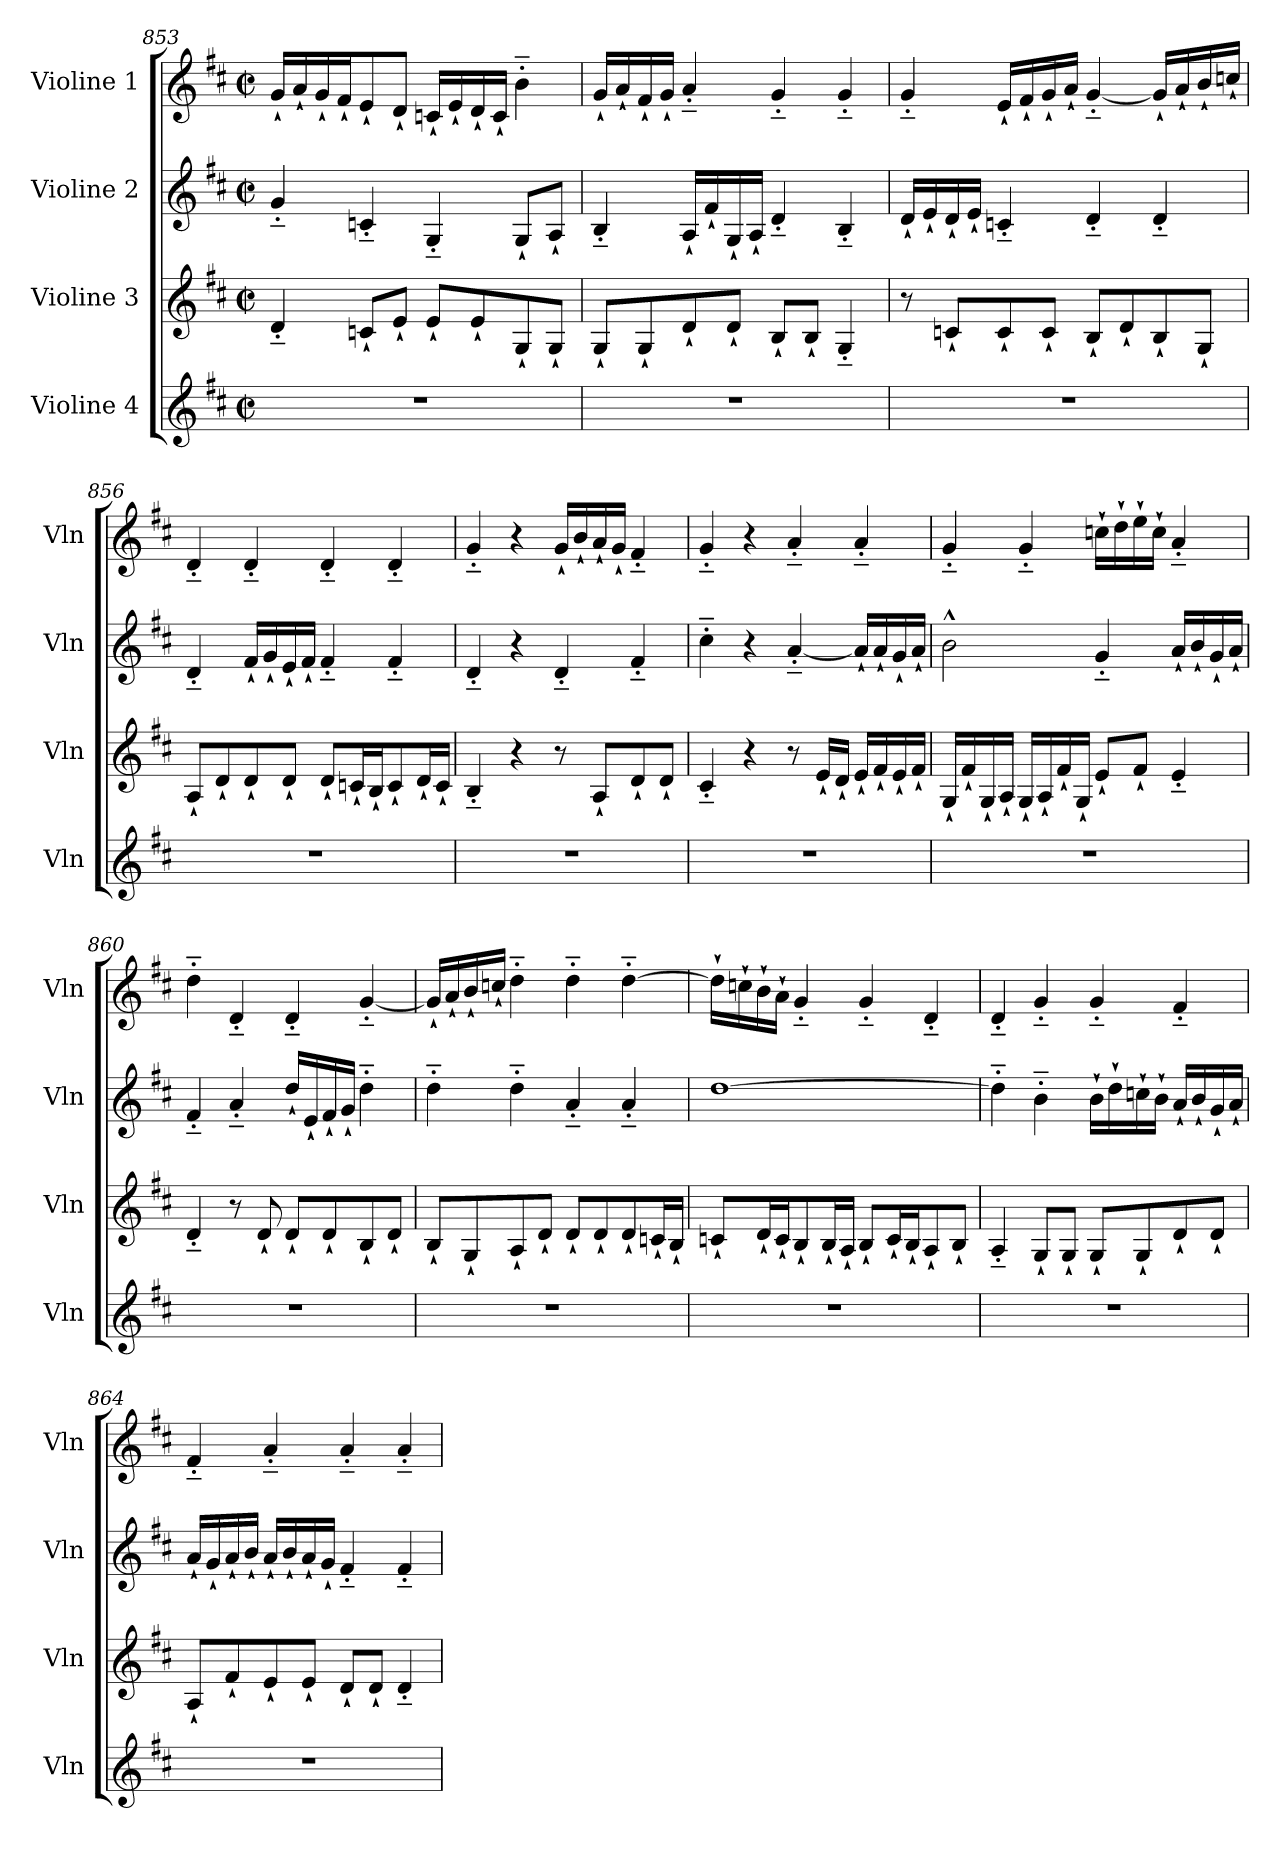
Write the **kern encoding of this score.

**kern	**kern	**kern	**kern
*part4	*part3	*part2	*part1
*staff4	*staff3	*staff2	*staff1
*I"Violine 4	*I"Violine 3	*I"Violine 2	*I"Violine 1
*I'Vln	*I'Vln	*I'Vln	*I'Vln
*clefG2	*clefG2	*clefG2	*clefG2
*k[f#c#]	*k[f#c#]	*k[f#c#]	*k[f#c#]
*D:	*D:	*D:	*D:
*M2/2	*M2/2	*M2/2	*M2/2
*met(c|)	*met(c|)	*met(c|)	*met(c|)
=853	=853	=853	=853
1r	4d~'/	4g~'/	16g`/LL
.	.	.	16a`/
.	.	.	16g`/
.	.	.	16f#`/J
.	8cn`/L	4cn~'/	8e`/
.	8e`/J	.	8d`/J
.	8e`/L	4G~'/	16cn`/LL
.	.	.	16e`/
.	8e`/	.	16d`/
.	.	.	16c`/JJ
.	8G`/	8G`/L	4b~'\
.	8G`/J	8A`/J	.
=854	=854	=854	=854
1r	8G`/L	4B~'/	16g`/LL
.	.	.	16a`/
.	8G`/	.	16f#`/
.	.	.	16g`/JJ
.	8d`/	16A`/LL	4a~'/
.	.	16f#`/	.
.	8d`/J	16G`/	.
.	.	16A`/JJ	.
.	8B`/L	4d~'/	4g~'/
.	8B`/J	.	.
.	4G~'/	4B~'/	4g~'/
!!LO:PB:g=z
=855	=855	=855	=855
1r	8r	16d`/LL	4g~'/
.	.	16e`/	.
.	8cn`/L	16d`/	.
.	.	16e`/JJ	.
.	8c`/	4cn~'/	16e`/LL
.	.	.	16f#`/
.	8c`/J	.	16g`/
.	.	.	16a`/JJ
.	8B`/L	4d~'/	[4g~'/
.	8d`/	.	.
.	8B`/	4d~'/	16g`/LL]
.	.	.	16a`/
.	8G`/J	.	16b`/
.	.	.	16ccn`/JJ
=856	=856	=856	=856
1r	8A`/L	4d~'/	4d~'/
.	8d`/	.	.
.	8d`/	16f#`/LL	4d~'/
.	.	16g`/	.
.	8d`/J	16e`/	.
.	.	16f#`/JJ	.
.	8d`/L	4f#~'/	4d~'/
.	16cn`/L	.	.
.	16B`/J	.	.
.	8c`/	4f#~'/	4d~'/
.	16d`/L	.	.
.	16c`/JJ	.	.
=857	=857	=857	=857
1r	4B~'/	4d~'/	4g~'/
.	4r	4r	4r
.	8r	4d~'/	16g`/LL
.	.	.	16b`/
.	8A`/L	.	16a`/
.	.	.	16g`/JJ
.	8d`/	4f#~'/	4f#~'/
.	8d`/J	.	.
=858	=858	=858	=858
1r	4c#~'/	4cc#~'\	4g~'/
.	4r	4r	4r
.	8r	[4a~'/	4a~'/
.	16e`/LL	.	.
.	16d`/JJ	.	.
.	16e`/LL	16a`/LL]	4a~'/
.	16f#`/	16a`/	.
.	16e`/	16g`/	.
.	16f#`/JJ	16a`/JJ	.
!!LO:LB:g=z
=859	=859	=859	=859
1r	16G`/LL	2b^^\	4g~'/
.	16f#`/	.	.
.	16G`/	.	.
.	16A`/JJ	.	.
.	16G`/LL	.	4g~'/
.	16A`/	.	.
.	16f#`/	.	.
.	16G`/JJ	.	.
.	8e`/L	4g~'/	16ccn`\LL
.	.	.	16dd`\
.	8f#`/J	.	16ee`\
.	.	.	16cc`\JJ
.	4e~'/	16a`/LL	4a~'/
.	.	16b`/	.
.	.	16g`/	.
.	.	16a`/JJ	.
=860	=860	=860	=860
1r	4d~'/	4f#~'/	4dd~'\
.	8r	4a~'/	4d~'/
.	8d`/	.	.
.	8d`/L	16dd`/LL	4d~'/
.	.	16e`/	.
.	8d`/	16f#`/	.
.	.	16g`/JJ	.
.	8B`/	4dd~'\	[4g~'/
.	8d`/J	.	.
=861	=861	=861	=861
1r	8B`/L	4dd~'\	16g`/LL]
.	.	.	16a`/
.	8G`/	.	16b`/
.	.	.	16ccn`/JJ
.	8A`/	4dd~'\	4dd~'\
.	8d`/J	.	.
.	8d`/L	4a~'/	4dd~'\
.	8d`/	.	.
.	8d`/	4a~'/	[4dd~'\
.	16cn`/L	.	.
.	16B`/JJ	.	.
!!LO:LB:g=z
=862	=862	=862	=862
1r	8cn`/L	[1dd	16dd`\LL]
.	.	.	16ccn`\
.	16d`/L	.	16b`\
.	16c`/J	.	16a`\JJ
.	8B`/	.	4g~'/
.	16B`/L	.	.
.	16A`/JJ	.	.
.	8B`/L	.	4g~'/
.	16c`/L	.	.
.	16B`/J	.	.
.	8A`/	.	4d~'/
.	8B`/J	.	.
=863	=863	=863	=863
1r	4A~'/	4dd~'\]	4d~'/
.	8G`/L	4b~'\	4g~'/
.	8G`/J	.	.
.	8G`/L	16b`\LL	4g~'/
.	.	16dd`\	.
.	8G`/	16ccn`\	.
.	.	16b`\JJ	.
.	8d`/	16a`/LL	4f#~'/
.	.	16b`/	.
.	8d`/J	16g`/	.
.	.	16a`/JJ	.
=864	=864	=864	=864
1r	8A`/L	16a`/LL	4f#~'/
.	.	16g`/	.
.	8f#`/	16a`/	.
.	.	16b`/JJ	.
.	8e`/	16a`/LL	4a~'/
.	.	16b`/	.
.	8e`/J	16a`/	.
.	.	16g`/JJ	.
.	8d`/L	4f#~'/	4a~'/
.	8d`/J	.	.
.	4d~'/	4f#~'/	4a~'/
=	=	=	=
*-	*-	*-	*-
